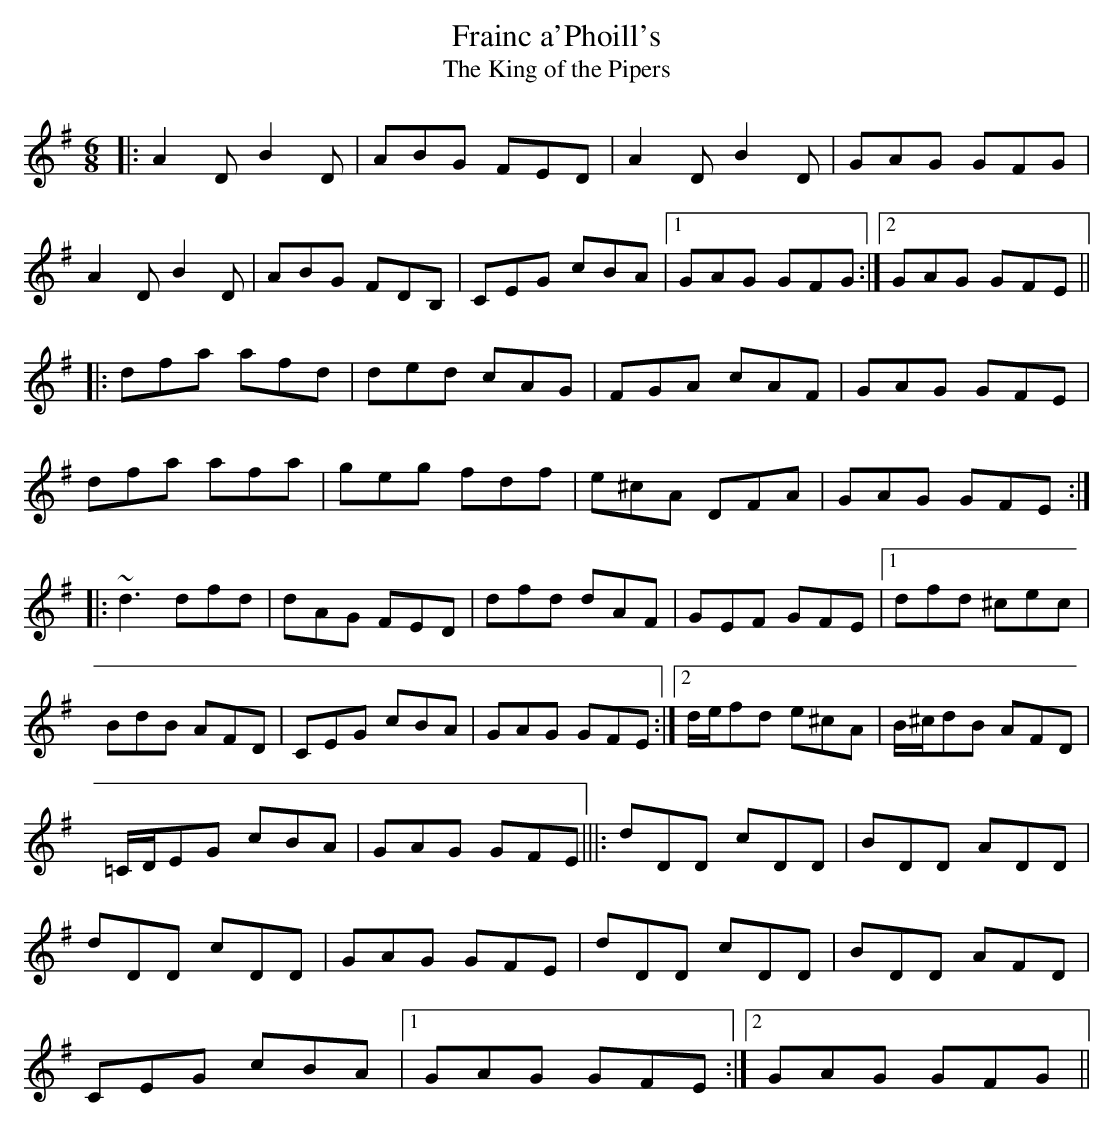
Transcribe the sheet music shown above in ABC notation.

X:1
T:Frainc a'Phoill's
T:King of the Pipers, The
M:6/8
L:1/8
K:Dmix
|:A2D B2D|ABG FED|A2D B2D|GAG GFG|!
A2D B2D|ABG FDB,|CEG cBA|1 GAG GFG:|2 GAG GFE||!
|:dfa afd|ded cAG|FGA cAF|GAG GFE|!
dfa afa|geg fdf|e^cA DFA|GAG GFE:|!
|:~d3 dfd|dAG FED|dfd dAF|GEF GFE|1 dfd ^cec|!
BdB AFD|CEG cBA|GAG GFE:|2 d/e/fd e^cA|B/^c/dB AFD|!
=C/D/EG cBA|GAG GFE|||:dDD cDD|BDD ADD|!
dDD cDD|GAG GFE|dDD cDD|BDD AFD|!
CEG cBA|1 GAG GFE:|2 GAG GFG||!
